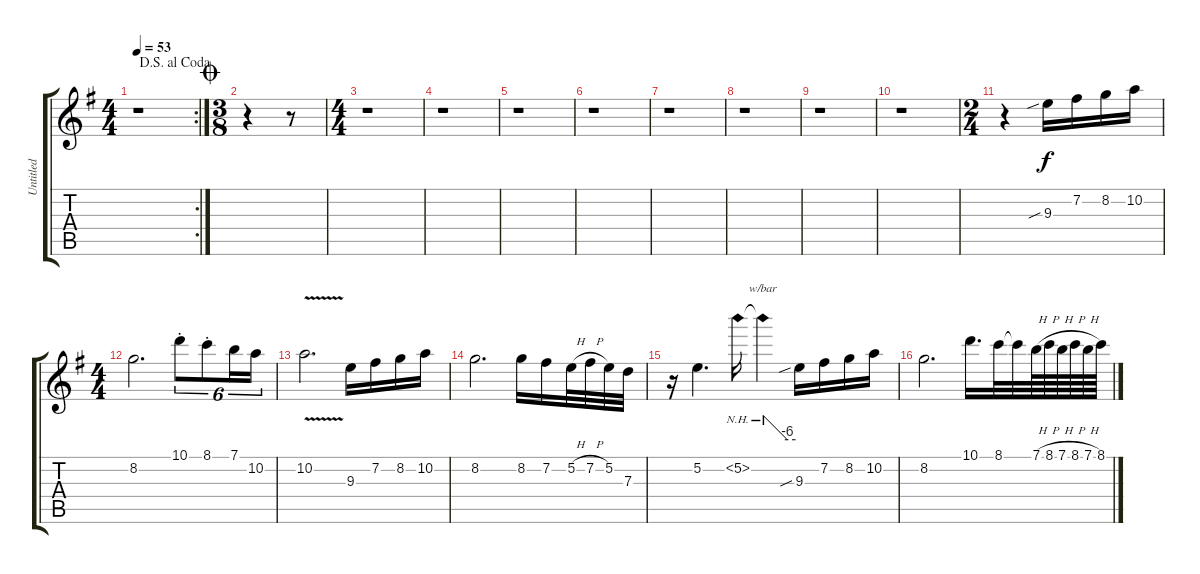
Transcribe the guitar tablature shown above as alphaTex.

\track ("Untitled" "Untitled") {instrument distortionguitar}
\staff {score tabs}
\tuning (E4 B3 G3 D3 A2 E2) {hide}
\rc 2
\ts (4 4)
\jump dalsegnoalcoda
\tempo 53
\clef g2
\ks g
r.1{dy f} |
\ts (3 8)
\jump coda
r.4 r.8 |
\ts (4 4)
r.1 |
r.1 |
r.1 |
r.1 |
r.1 |
r.1 |
r.1 |
r.1 |
\ts (2 4)
r.4 9.3{sib}.16 7.2.16 8.2.16 10.2.16 |
\ts (4 4)
8.2.2{d} 10.1{st}.8{tu (6 4)} 8.1{st}.8{tu (6 4)} 7.1.16{tu (6 4)} 10.2.16{tu (6 4)} |
10.2{v}.2{d} 9.3.16 7.2.16 8.2.16 10.2.16 |
8.2.2{d} 8.2.16 7.2.16 5.2{h}.32 7.2{h}.32 5.2.32 7.3.32 |
r.16 5.2.4{d} 5.2{nh}.16 5.2{nh t}.4{tbe (custom default 0 0 45 -24 60 -24)} 9.3{sib}.16 7.2.16 8.2.16 10.2.16 |
8.2.2{d} 10.1.16{d} 8.1.32 8.1{t}.32 7.1{h}.64 8.1{h}.64 7.1{h}.64 8.1{h}.64 7.1{h}.64 8.1{h}.64
